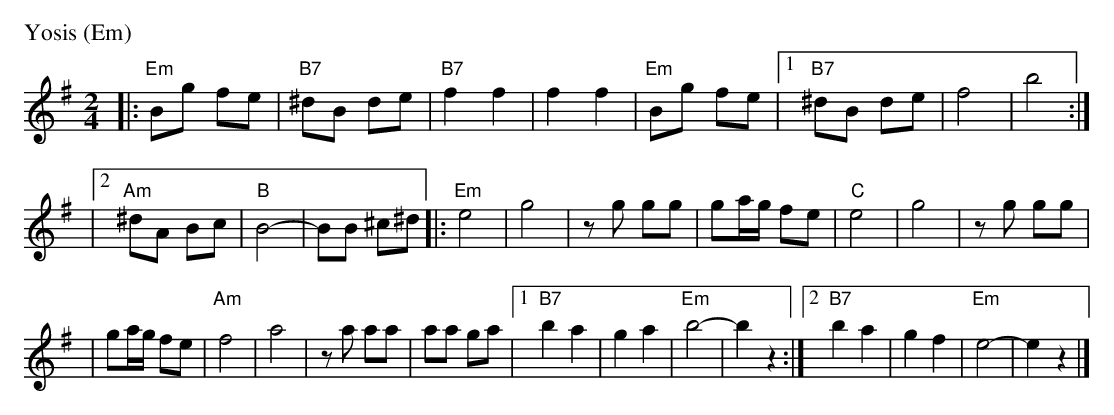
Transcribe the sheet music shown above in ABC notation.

X:1
M: 2/4
L: 1/8
P: Yosis (Em)
K: Em
|: "Em"Bg fe | "B7"^dB de \
| "B7"f2 f2 | f2 f2 \
| "Em"Bg fe |1 "B7"^dB de |    f4  | b4     :|
            |2 "Am"^dA Bc | "B"B4- | BB ^c^d \
|: "Em"e4 | g4 \
|      zg gg | ga/g/ fe \
|  "C"e4 | g4 \
|      zg gg |
| ga/g/ fe \
|  "Am"f4 | a4 \
|      za aa | aa ga \
|1 "B7"b2 a2 | g2 a2 | "Em"b4- | b2 z2 \
:|2"B7"b2 a2 | g2 f2 | "Em"e4- | e2 z2 |]
